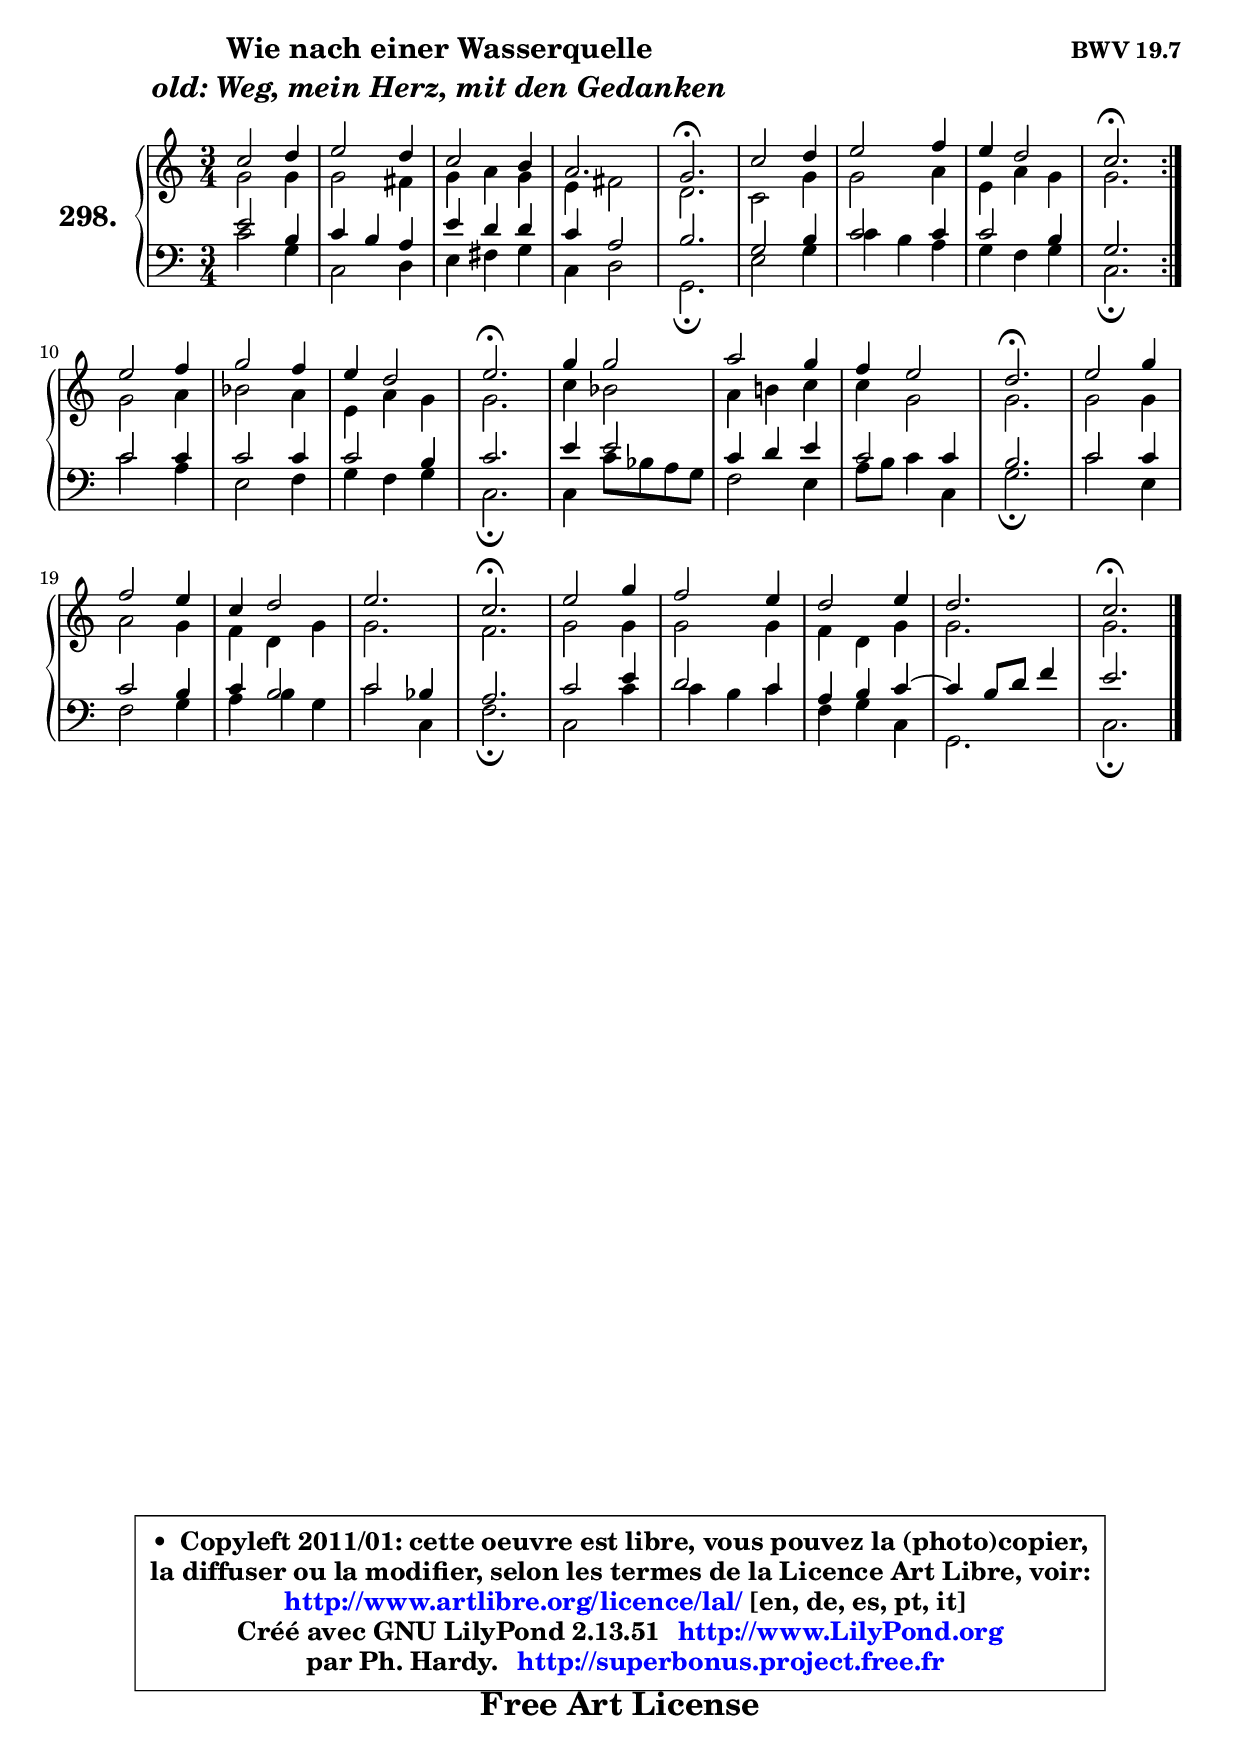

\version "2.13.51"

    \paper {
%	system-system-spacing #'padding = #0.1
%	score-system-spacing #'padding = #0.1
%	ragged-bottom = ##f
%	ragged-last-bottom = ##f
	}

    \header {
      opus = \markup { \bold "BWV 19.7" }
      piece = \markup { \hspace #9 \fontsize #2 \bold \column \center-align { \line { "Wie nach einer Wasserquelle" }
                     \line { \italic "old: Weg, mein Herz, mit den Gedanken" }
                 } }
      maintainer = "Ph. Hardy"
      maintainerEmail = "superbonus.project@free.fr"
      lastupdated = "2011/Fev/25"
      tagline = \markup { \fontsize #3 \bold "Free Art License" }
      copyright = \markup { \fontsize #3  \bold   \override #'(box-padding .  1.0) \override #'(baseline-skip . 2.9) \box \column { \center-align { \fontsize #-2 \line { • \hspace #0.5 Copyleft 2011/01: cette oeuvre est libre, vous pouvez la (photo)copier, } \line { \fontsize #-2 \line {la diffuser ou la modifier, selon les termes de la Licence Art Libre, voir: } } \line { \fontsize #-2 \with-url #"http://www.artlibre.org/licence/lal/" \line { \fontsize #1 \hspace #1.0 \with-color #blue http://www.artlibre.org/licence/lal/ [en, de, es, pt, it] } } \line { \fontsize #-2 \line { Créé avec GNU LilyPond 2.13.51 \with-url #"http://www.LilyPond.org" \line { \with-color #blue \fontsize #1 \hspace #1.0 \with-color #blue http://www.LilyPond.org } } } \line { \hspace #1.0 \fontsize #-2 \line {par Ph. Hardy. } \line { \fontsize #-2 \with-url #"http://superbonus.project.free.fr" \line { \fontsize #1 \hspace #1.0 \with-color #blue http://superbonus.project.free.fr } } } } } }

	  }

  guidemidi = {
	\repeat volta 2 {
        R2. |
        R2. |
        R2. |
        R2. |
        \tempo 4 = 40 r2. \tempo 4 = 78 |
        R2. |
        R2. |
        R2. |
        \tempo 4 = 40 r2. \tempo 4 = 78 | } %fin du repeat
        R2. |
        R2. |
        R2. |
        \tempo 4 = 40 r2. \tempo 4 = 78 |
        R2. |
        R2. |
        R2. |
        \tempo 4 = 40 r2. \tempo 4 = 78 |
        R2. |
        R2. |
        R2. |
        R2. |
        \tempo 4 = 40 r2. \tempo 4 = 78 |
        R2. |
        R2. |
        R2. |
        R2. |
        \tempo 4 = 40 r2. |
	}

  upper = {
	\time 3/4
	\key c \major
	\clef treble
	\voiceOne
	<< { 
	% SOPRANO
	\set Voice.midiInstrument = "acoustic grand"
	\relative c'' {
	\repeat volta 2 {
        c2 d4 |
        e2 d4 |
        c2 b4 |
        a2. |
        g2.\fermata |
        c2 d4 |
        e2 f4 |
        e4 d2 |
        c2.\fermata | } %fin du repeat
        e2 f4 |
        g2 f4 |
        e4 d2 |
        e2.\fermata |
        g4 g2 |
        a2 g4 |
        f4 e2 |
        d2.\fermata |
        e2 g4 |
        f2 e4 |
        c4 d2 |
        e2. |
        c2.\fermata |
        e2 g4 |
        f2 e4 |
        d2 e4 |
        d2. |
        c2.\fermata |
        \bar "|."
	} % fin de relative
	}

	\context Voice="1" { \voiceTwo 
	% ALTO
	\set Voice.midiInstrument = "acoustic grand"
	\relative c'' {
	\repeat volta 2 {
        g2 g4 |
        g2 fis4 |
        g4 a g |
        e4 fis2 |
        d2. |
        c2 g'4 |
        g2 a4 |
        e4 a g |
        g2. | } %fin du repeat
        g2 a4 |
        bes2 a4 |
        e4 a g |
        g2. |
        c4 bes2 |
        a4 b! c |
        c4 g2 |
        g2. |
        g2 g4 |
        a2 g4 |
        f4 d g |
        g2. |
        f2. |
        g2 g4 |
        g2 g4 |
        f4 d g |
        g2. |
        g2. |
        \bar "|."
	} % fin de relative
	\oneVoice
	} >>
	}

    lower = {
	\time 3/4
	\key c \major
	\clef bass
	\voiceOne
	<< { 
	% TENOR
	\set Voice.midiInstrument = "acoustic grand"
	\relative c' {
	\repeat volta 2 {
        e2 b4 |
        c4 b a |
        e'4 d d |
        c4 a2 |
        b2. |
        g2 b4 |
        c2 c4 |
        c2 b4 |
        g2. | } %fin du repeat
        c2 c4 |
        c2 c4 |
        c2 b4 |
        c2. |
        e4 e2 |
        c4 d e |
        c2 c4 |
        b2. |
        c2 c4 |
        c2 b4 |
        c4 b2 |
        c2 bes4 |
        a2. |
        c2 e4 |
        d2 c4 |
        a4 b c4 ~ |
        c4 b8 d f4 |
        e2. |
        \bar "|."
	} % fin de relative
	}
	\context Voice="1" { \voiceTwo 
	% BASS
	\set Voice.midiInstrument = "acoustic grand"
	\relative c' {
	\repeat volta 2 {
        c2 g4 |
        c,2 d4 |
        e4 fis g |
        c,4 d2 |
        g,2.\fermata |
        e'2 g4 |
        c4 b a |
        g4 f g |
        c,2.\fermata | } %fin du repeat
        c'2 a4 |
        e2 f4 |
        g4 f g |
        c,2.\fermata |
        c4 c'8 bes a g |
        f2 e4 |
        a8 b c4 c, |
        g'2.\fermata |
        c2 e,4 |
        f2 g4 |
        a4 b g |
        c2 c,4 |
        f2.\fermata |
        c2 c'4 |
        c4 b c |
        f,4 g c, |
        g2. |
        c2.\fermata |
        \bar "|."
	} % fin de relative
	\oneVoice
	} >>
	}


    \score { 

	\new PianoStaff <<
	\set PianoStaff.instrumentName = \markup { \bold \huge "298." }
	\new Staff = "upper" \upper
	\new Staff = "lower" \lower
	>>

    \layout {
%	ragged-last = ##f
	   }

         } % fin de score

  \score {
    \unfoldRepeats { << \guidemidi \upper \lower >> }
    \midi {
    \context {
     \Staff
      \remove "Staff_performer"
               }

     \context {
      \Voice
       \consists "Staff_performer"
                }

     \context { 
      \Score
      tempoWholesPerMinute = #(ly:make-moment 78 4)
		}
	    }
	}

